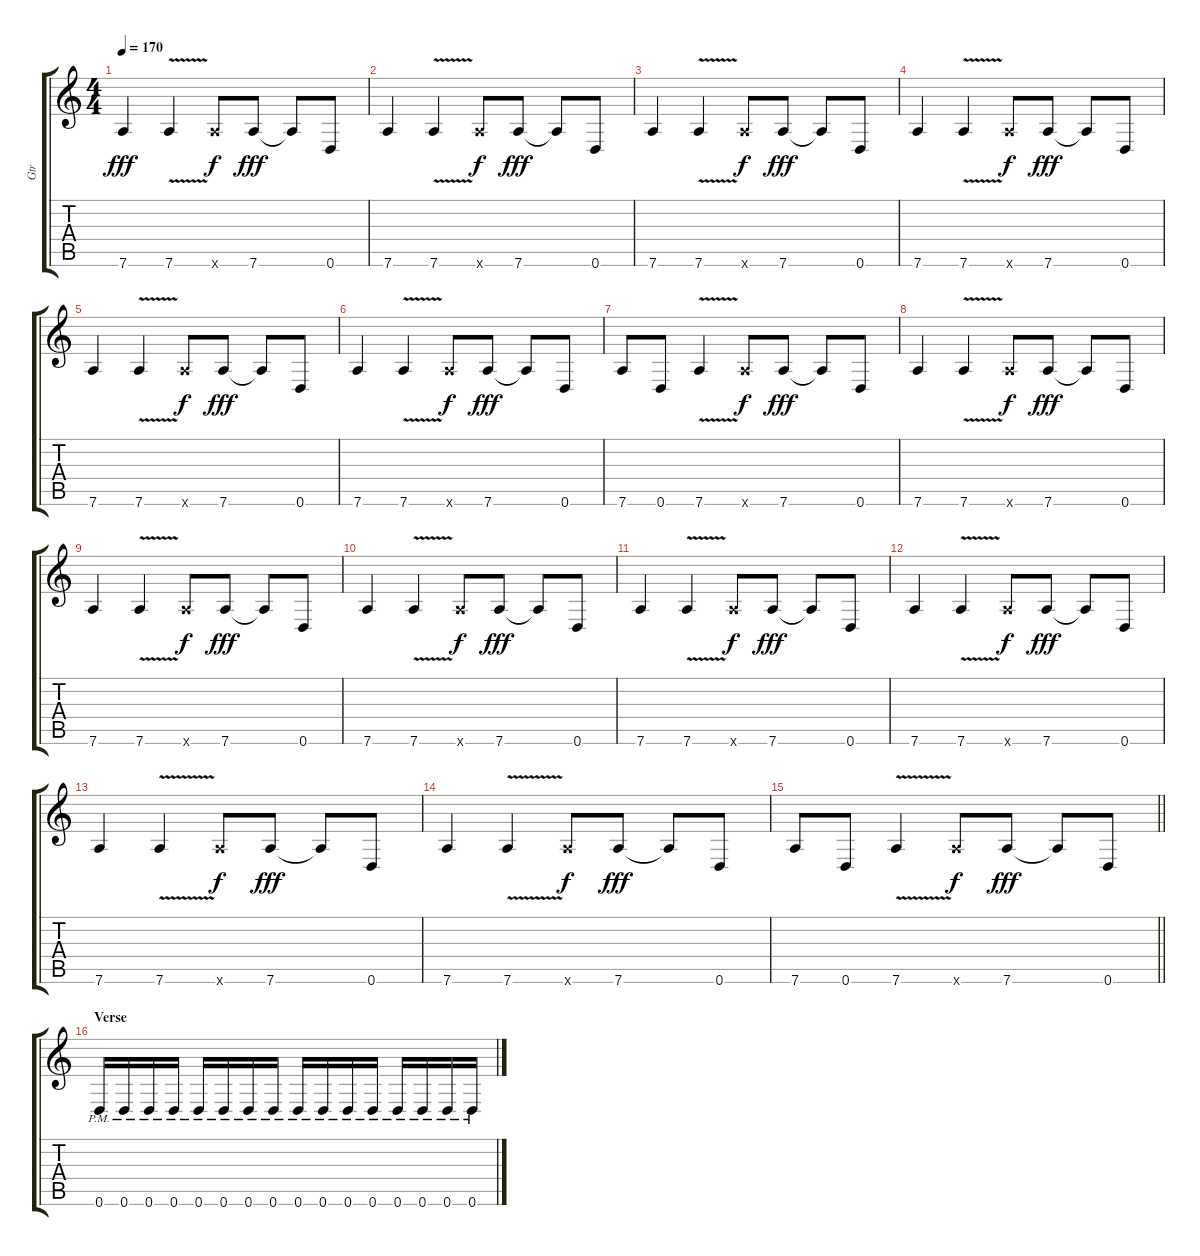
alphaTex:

\track ("Gtr" "Gtr") {instrument distortionguitar}
\staff {score tabs}
\tuning (D4 A3 F3 C3 G2 D2) {hide}
\ts (4 4)
\tempo 170
\clef g2
\ks c
7.6.4{dy fff} 7.6{v}.4 7.6{x}.8{dy f} 7.6.8{dy fff} 7.6{t}.8 0.6.8 |
7.6.4 7.6{v}.4 7.6{x}.8{dy f} 7.6.8{dy fff} 7.6{t}.8 0.6.8 |
7.6.4 7.6{v}.4 7.6{x}.8{dy f} 7.6.8{dy fff} 7.6{t}.8 0.6.8 |
7.6.4 7.6{v}.4 7.6{x}.8{dy f} 7.6.8{dy fff} 7.6{t}.8 0.6.8 |
7.6.4 7.6{v}.4 7.6{x}.8{dy f} 7.6.8{dy fff} 7.6{t}.8 0.6.8 |
7.6.4 7.6{v}.4 7.6{x}.8{dy f} 7.6.8{dy fff} 7.6{t}.8 0.6.8 |
7.6.8 0.6.8 7.6{v}.4 7.6{x}.8{dy f} 7.6.8{dy fff} 7.6{t}.8 0.6.8 |
7.6.4 7.6{v}.4 7.6{x}.8{dy f} 7.6.8{dy fff} 7.6{t}.8 0.6.8 |
7.6.4 7.6{v}.4 7.6{x}.8{dy f} 7.6.8{dy fff} 7.6{t}.8 0.6.8 |
7.6.4 7.6{v}.4 7.6{x}.8{dy f} 7.6.8{dy fff} 7.6{t}.8 0.6.8 |
7.6.4 7.6{v}.4 7.6{x}.8{dy f} 7.6.8{dy fff} 7.6{t}.8 0.6.8 |
7.6.4 7.6{v}.4 7.6{x}.8{dy f} 7.6.8{dy fff} 7.6{t}.8 0.6.8 |
7.6.4 7.6{v}.4 7.6{x}.8{dy f} 7.6.8{dy fff} 7.6{t}.8 0.6.8 |
7.6.4 7.6{v}.4 7.6{x}.8{dy f} 7.6.8{dy fff} 7.6{t}.8 0.6.8 |
\barLineRight lightlight
7.6.8 0.6.8 7.6{v}.4 7.6{x}.8{dy f} 7.6.8{dy fff} 7.6{t}.8 0.6.8 |
\section ("" "Verse")
0.6{pm}.16 0.6{pm}.16 0.6{pm}.16 0.6{pm}.16 0.6{pm}.16 0.6{pm}.16 0.6{pm}.16 0.6{pm}.16 0.6{pm}.16 0.6{pm}.16 0.6{pm}.16 0.6{pm}.16 0.6{pm}.16 0.6{pm}.16 0.6{pm}.16 0.6{pm}.16
